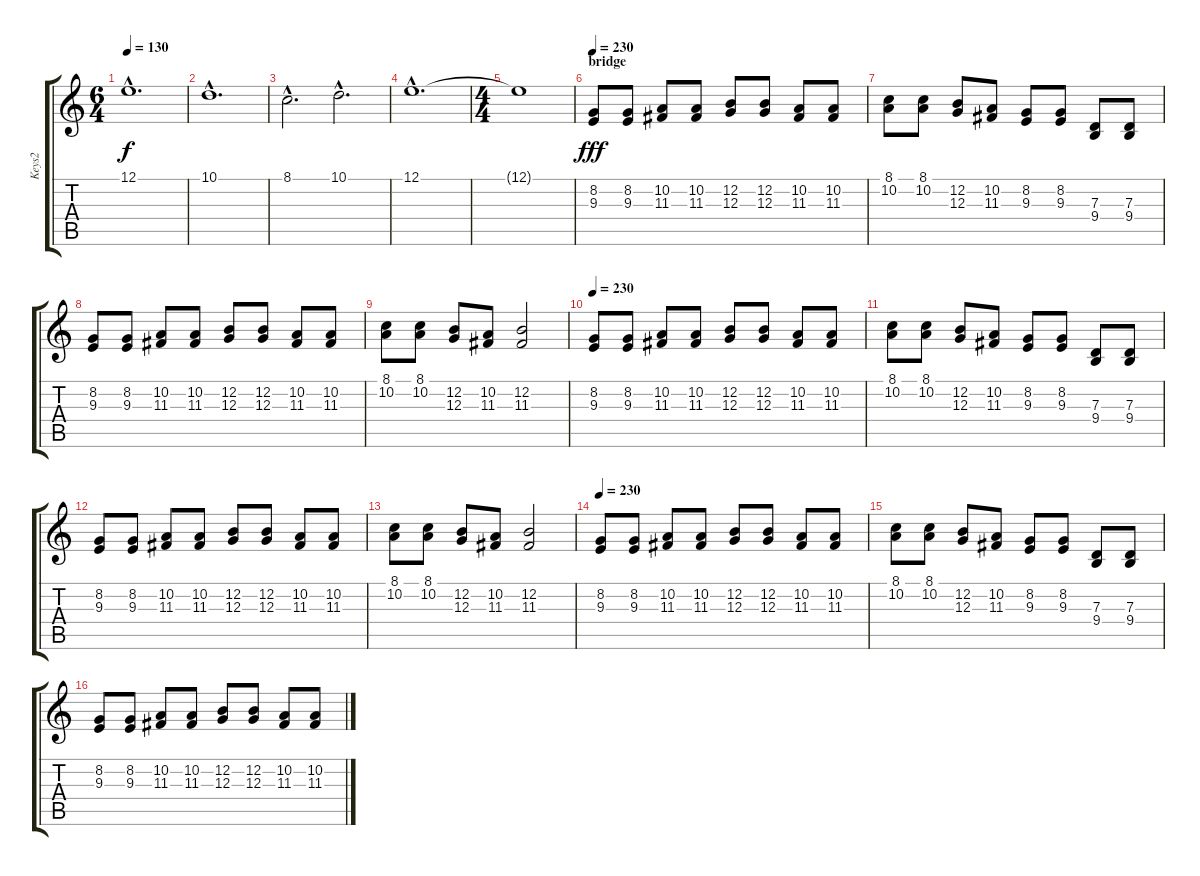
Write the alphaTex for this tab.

\track ("Keys2" "Keys2") {instrument stringensemble1}
\staff {score tabs}
\tuning (E4 B3 G3 D3 A2 E2) {hide}
\ts (6 4)
\tempo 130
\clef g2
\ks c
12.1{hac}.1{d dy f} |
10.1{hac}.1{d} |
8.1{hac}.2{d} 10.1{hac}.2{d} |
12.1{hac}.1{d} |
\ts (4 4)
12.1{t}.1 |
\section ("" "bridge")
\tempo 230
(8.2 9.3).8{dy fff} (8.2 9.3).8 (10.2 11.3).8 (10.2 11.3).8 (12.2 12.3).8 (12.2 12.3).8 (10.2 11.3).8 (10.2 11.3).8 |
(8.1 10.2).8 (8.1 10.2).8 (12.2 12.3).8 (10.2 11.3).8 (8.2 9.3).8 (8.2 9.3).8 (7.3 9.4).8 (7.3 9.4).8 |
(8.2 9.3).8 (8.2 9.3).8 (10.2 11.3).8 (10.2 11.3).8 (12.2 12.3).8 (12.2 12.3).8 (10.2 11.3).8 (10.2 11.3).8 |
(8.1 10.2).8 (8.1 10.2).8 (12.2 12.3).8 (10.2 11.3).8 (12.2 11.3).2 |
\tempo 230
(8.2 9.3).8 (8.2 9.3).8 (10.2 11.3).8 (10.2 11.3).8 (12.2 12.3).8 (12.2 12.3).8 (10.2 11.3).8 (10.2 11.3).8 |
(8.1 10.2).8 (8.1 10.2).8 (12.2 12.3).8 (10.2 11.3).8 (8.2 9.3).8 (8.2 9.3).8 (7.3 9.4).8 (7.3 9.4).8 |
(8.2 9.3).8 (8.2 9.3).8 (10.2 11.3).8 (10.2 11.3).8 (12.2 12.3).8 (12.2 12.3).8 (10.2 11.3).8 (10.2 11.3).8 |
(8.1 10.2).8 (8.1 10.2).8 (12.2 12.3).8 (10.2 11.3).8 (12.2 11.3).2 |
\tempo 230
(8.2 9.3).8 (8.2 9.3).8 (10.2 11.3).8 (10.2 11.3).8 (12.2 12.3).8 (12.2 12.3).8 (10.2 11.3).8 (10.2 11.3).8 |
(8.1 10.2).8 (8.1 10.2).8 (12.2 12.3).8 (10.2 11.3).8 (8.2 9.3).8 (8.2 9.3).8 (7.3 9.4).8 (7.3 9.4).8 |
(8.2 9.3).8 (8.2 9.3).8 (10.2 11.3).8 (10.2 11.3).8 (12.2 12.3).8 (12.2 12.3).8 (10.2 11.3).8 (10.2 11.3).8
